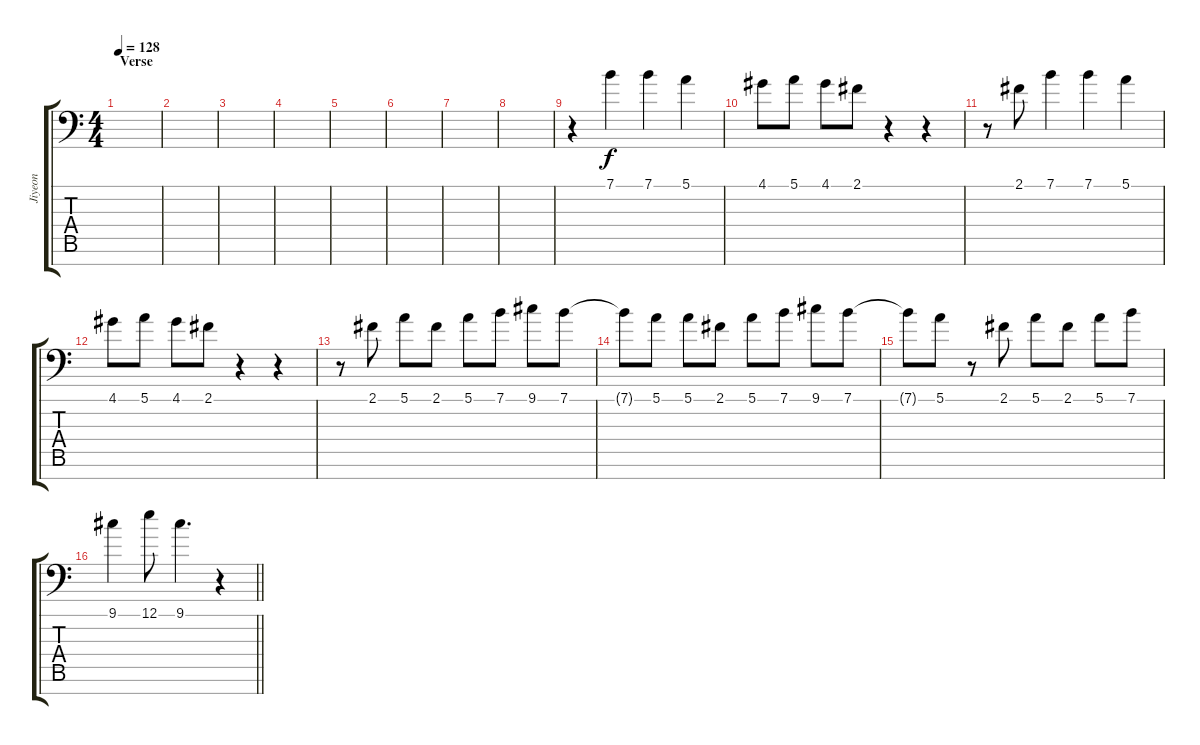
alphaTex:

\track ("Jiyeon" "Jiyeon") {instrument clarinet}
\staff {score tabs}
\tuning (E4 B3 G3 D3 A2 E2 C-1) {hide}
\ts (4 4)
\section ("" "Verse")
\tempo 128
\clef f4
\ks c
|
|
|
|
|
|
|
|
r.4 7.1.4 7.1.4 5.1.4 |
4.1.8 5.1.8 4.1.8 2.1.8 r.4 r.4 |
r.8 2.1.8 7.1.4 7.1.4 5.1.4 |
4.1.8 5.1.8 4.1.8 2.1.8 r.4 r.4 |
r.8 2.1.8 5.1.8 2.1.8 5.1.8 7.1.8 9.1.8 7.1.8 |
7.1{t}.8 5.1.8 5.1.8 2.1.8 5.1.8 7.1.8 9.1.8 7.1.8 |
7.1{t}.8 5.1.8 r.8 2.1.8 5.1.8 2.1.8 5.1.8 7.1.8 |
\barLineRight lightlight
9.1.4 12.1.8 9.1.4{d} r.4
